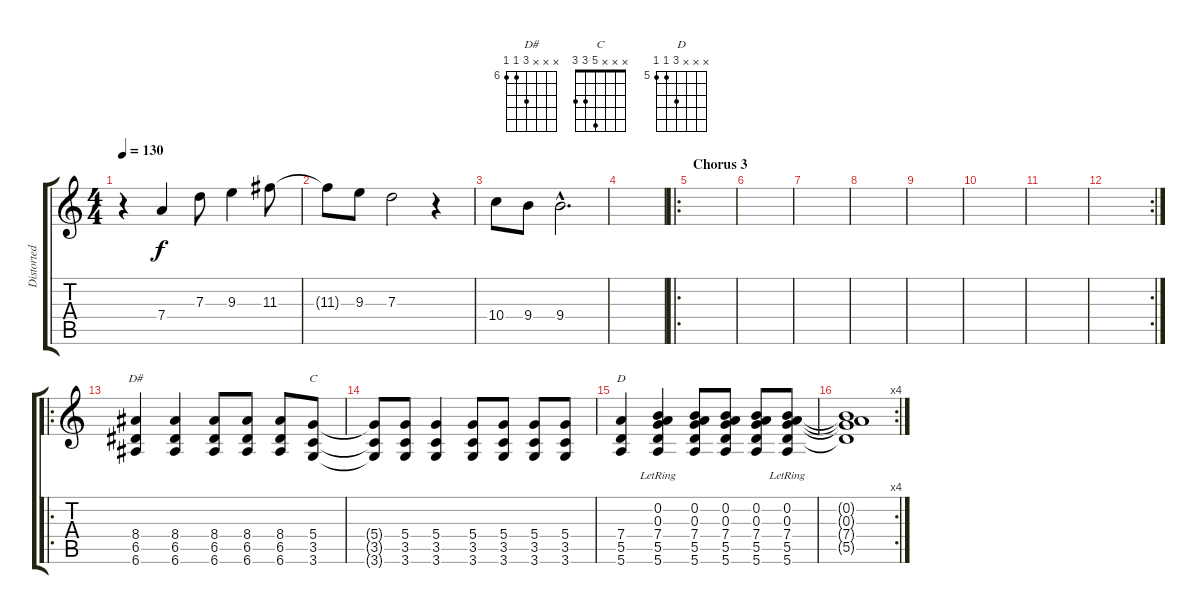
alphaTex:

\track ("Distorted Gtr" "Distorted ") {instrument distortionguitar}
\staff {score tabs}
\tuning (E4 B3 G3 D3 A2 E2) {hide}
\chord ("D#" x x x 8 6 6) {firstfret 6}
\chord ("C" x x x 5 3 3)
\chord ("D" x x x 7 5 5) {firstfret 5}
\ts (4 4)
\tempo 130
\clef g2
\ks c
r.4{dy f} 7.4.4 7.3.8 9.3.4 11.3.8 |
11.3{t}.8 9.3.8 7.3.2 r.4 |
10.4.8 9.4.8 9.4{hac}.2{d} |
|
\ro
\section ("" "Chorus 3")
|
|
|
|
|
|
|
\rc 2
|
\ro
(8.4 6.5 6.6).4{ch "D#"} (8.4 6.5 6.6).4 (8.4 6.5 6.6).8 (8.4 6.5 6.6).8 (8.4 6.5 6.6).8 (5.4 3.5 3.6).8{ch "C"} |
(5.4{t} 3.5{t} 3.6{t}).8 (5.4 3.5 3.6).8 (5.4 3.5 3.6).4 (5.4 3.5 3.6).8 (5.4 3.5 3.6).8 (5.4 3.5 3.6).8 (5.4 3.5 3.6).8 |
(7.4 5.5 5.6).4{ch "D"} (0.2 0.3{lr} 7.4 5.5 5.6).4 (0.2 0.3 7.4 5.5 5.6).8 (0.2 0.3 7.4 5.5 5.6).8 (0.2 0.3 7.4 5.5 5.6).8 (0.2{lr} 0.3{lr} 7.4{lr} 5.5{lr} 5.6{lr}).8 |
\rc 4
(0.2{t} 0.3{t} 7.4{t} 5.5{t}).1
